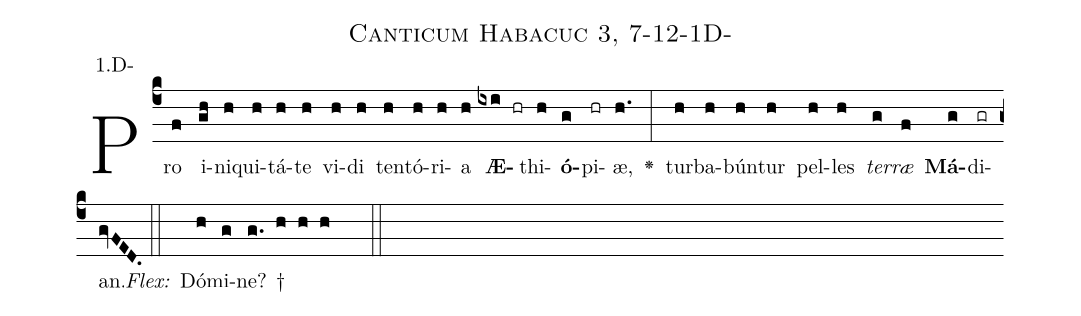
name: Canticum Habacuc 3, 7-12-1D-;
annotation: 1.D-;
%%
(c4)Pro(f) i(gh)ni(h)qui(h)tá(h)te(h) vi(h)di(h) ten(h)tó(h)ri(h)a(h) <b>Æ</b>(ixi hr)thi(h)<b>ó</b>(g)pi(hr)æ,(h.) <v>\greheightstar</v>(:) tur(h)ba(h)bún(h)tur(h) pel(h)les(h) <i>ter</i>(g)<i>ræ</i>(f) <b>Má</b>(g)di(gr)an.(gvFED.) (::)
<i>Flex:</i>()  Dó(h)mi(g)ne? †(g. h h h  ::)

%E(h) u(h) o(g) u(f) a(g) e.(gvFED.) (::)
